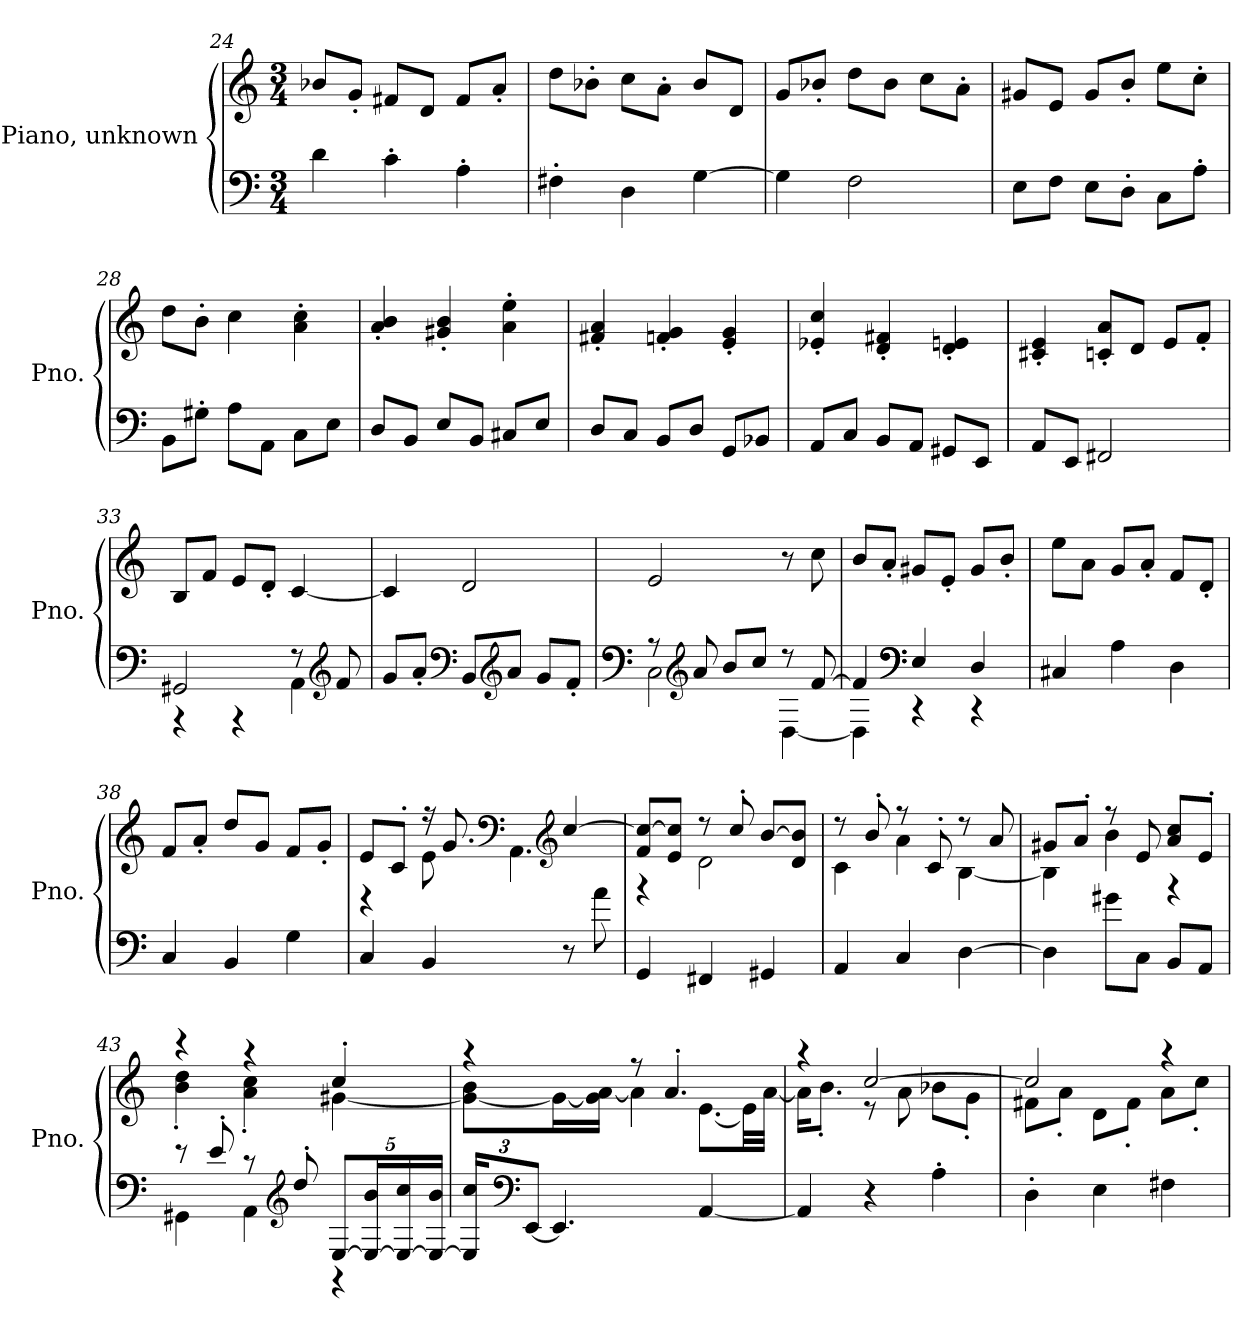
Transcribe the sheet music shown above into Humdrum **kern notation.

**kern	**kern
*part1	*part1
*staff2	*staff1
*I"Piano, unknown	*
*I'Pno.	*
*clefF4	*clefG2
*k[]	*k[]
*M3/4	*M3/4
=24	=24
4d\	8b-X/L
.	8g'/J
4c'\	8f#X/L
.	8d/J
4A'\	8f#/L
.	8a'/J
=25	=25
4F#X'\	8dd\L
.	8b-X'\J
4D\	8cc\L
.	8a'\J
[4G\	8b-/L
.	8d/J
!!LO:LB:g=z
=26	=26
4G\]	8g/L
.	8b-X'/J
2F\	8dd\L
.	8b-\J
.	8cc\L
.	8a'\J
=27	=27
8E\L	8g#X/L
8F\J	8e/J
8E\L	8g#/L
8D'\J	8b'/J
8C\L	8ee\L
8A'\J	8cc'\J
=28	=28
8BB\L	8dd\L
8G#X'\J	8b'\J
8A\L	4cc\
8AA\J	.
8C\L	4a\' 4cc\'
8E\J	.
=29	=29
8D/L	4a/' 4b/'
8BB/J	.
8E/L	4g#X/' 4b/'
8BB/J	.
8C#X/L	4a\' 4ee\'
8E/J	.
=30	=30
8D/L	4f#X/' 4a/'
8C/J	.
8BB/L	4fn/' 4g/'
8D/J	.
8GG/L	4e/' 4g/'
8BB-X/J	.
=31	=31
8AA/L	4e-X/' 4cc/'
8C/J	.
8BB/L	4d/' 4f#X/'
8AA/J	.
8GG#X/L	4d/' 4en/'
8EE/J	.
!!LO:PB:g=z
=32	=32
8AA/L	4c#X/' 4e/'
8EE/J	.
2FF#X/	8cn/' 8a/'L
.	8d/J
.	8e/L
.	8f'/J
=33	=33
*^	*
2GG#X/	4r	8B/L
.	.	8f/J
.	4r	8e/L
.	.	8d'/J
8r	4AA\	[4c/
*clefG2	*	*
8f/	.	.
*v	*v	*
=34	=34
8g/L	4c/]
8a'/J	.
*clefF4	*
8BB/L	2d/
*clefG2	*
8a/J	.
8g/L	.
8f'/J	.
=35	=35
*clefF4	*
*^	*
8r	2C\	2e/
*clefG2	*	*
8a/	.	.
8b/L	.	.
8cc/J	.	.
8r	[4D\	8r
[8f/	.	8cc\
!!LO:LB:g=z
=36	=36	=36
4f/]	4D\]	8b/L
.	.	8a'/J
*clefF4	*	*
4E/	4r	8g#X/L
.	.	8e'/J
4D/	4r	8g#/L
.	.	8b'/J
*v	*v	*
=37	=37
4C#X/	8ee\L
.	8a\J
4A\	8g/L
.	8a'/J
4D\	8f/L
.	8d'/J
=38	=38
4C/	8f/L
.	8a'/J
4BB/	8dd/L
.	8g/J
4G\	8f/L
.	8g'/J
=39	=39
*	*^
4C/	8e/L	4r
.	8c'/J	.
4BB/	16r	8e\
.	8.g/	.
*	*clefF4	*
.	.	4.AA\
*	*clefG2	*
8r	[4cc/	.
8a\	.	.
=40	=40	=40
4GG/	8f/ 8cc/_L	4r
.	8e/ 8cc/]J	.
4FF#X/	8r	2d\
.	8cc'/	.
4GG#X/	[8b/L	.
.	8d/ 8b/]J	.
!!LO:LB:g=z	!!
=41	=41	=41
4AA/	8r	4c\
.	8b'/	.
4C/	8r	4a\
.	8c'/	.
[4D\	8r	[4B\
.	8a/	.
=42	=42	=42
4D\]	8g#X/L	4B\]
.	8a'/J	.
8g#X\L	8r	4b\
8C\J	8e/	.
8BB/L	8a/ 8cc/L	4r
8AA/J	8e'/J	.
=43	=43	=43
*^	*	*
8r	4GG#X\	4r	4b\' 4dd\'
8e'/	.	.	.
8r	4AA\	4r	4a\' 4cc\'
*clefG2	*	*	*
8dd'/	.	.	.
*Xbrackettup	*	*	*
[10E/L	4r	4cc'/	[4g#X\
20E/_ 20b/L	.	.	.
20E/_ 20cc/	.	.	.
20E/_ 20b/JJ	.	.	.
*v	*v	*	*
=44	=44	=44
24E/] 24cc/KL	4r	8g#\_ 8b\L
*clefF4	*	*
[12EE/J	.	.
4.EE/]	.	16g#\L_
.	.	16g#\] [16a\JJ
.	8r	4a\]
.	4.a'/	.
[4AA/	.	[8.e\L
.	.	32e\LL]
.	.	[32a\JJJ
!!LO:LB:g=z	!!
=45	=45	=45
4AA/]	4r	16a\KL]
.	.	8.b'\J
4r	[2cc/	8r
.	.	8a\
4A'\	.	8b-X\L
.	.	8g'\J
=46	=46	=46
4D'\	2cc/]	8f#X\L
.	.	8a'\J
4E\	.	8d\L
.	.	8f#'\J
4F#X\	4r	8a\L
.	.	8cc'\J
*	*v	*v
=	=
*-	*-
